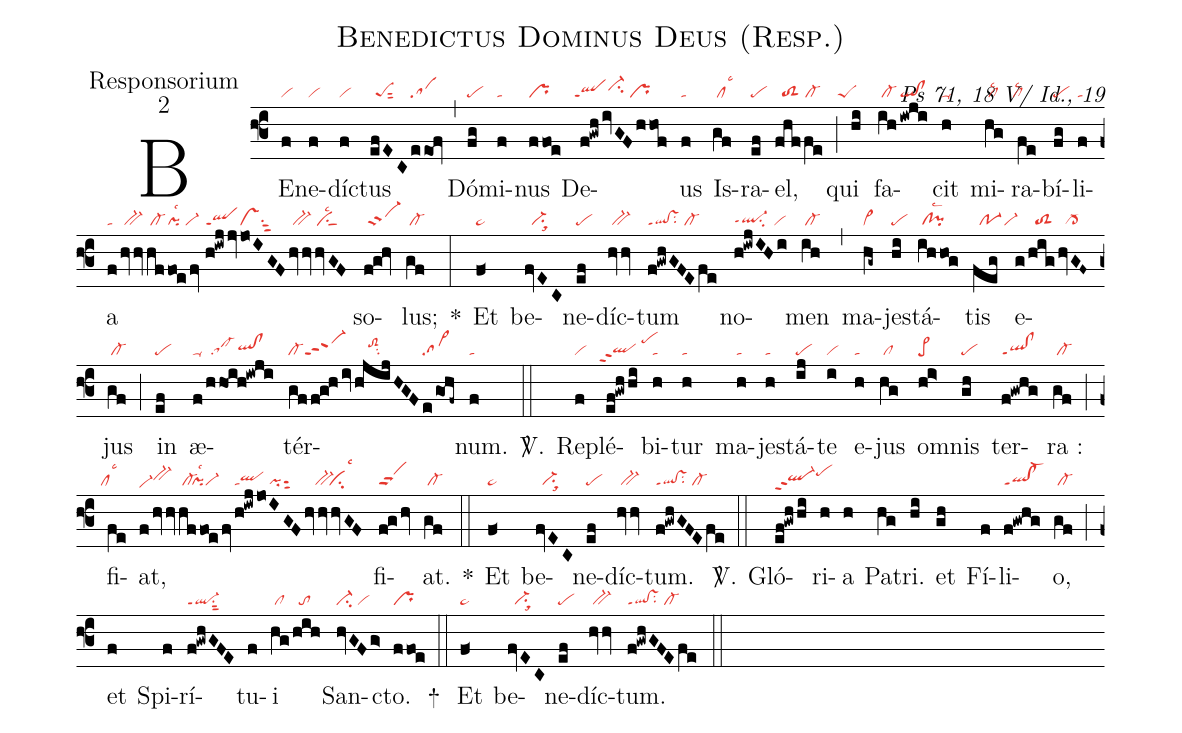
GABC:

name:Benedictus Dominus Deus (Resp.);
office-part:Responsorium;
mode:2;
commentary:Ps 71, 18 V/ Id., 19;
nabc-lines:1;
%%
(f3)
BE(f|vi)ne(f|vi)díc(f|vi)tus(efEC|/peSsut2|eeof|sa) (,)
Dó(fg|pe)mi(f|ta)nus(ffoe|pr) De(f!gwh/ivGFhhof|``qlppt1ci-hi/pr)us(f|ta)
Is(gf|/cllsc3)ra(ef|pe)el,(fhffe|//toS2/cl-) (;)
qui(hi|````peS) fa(ih|/cl-|!iwji|ql!cl)cit(h|ta-)
mi(hg|/cllsc2)ra(fe|`cllsc2)bí(fg|pe)li(f|ta)a(f|ta|/hvhv|/bv-|hf|/cl-|foe/fv|pilsc2/vi-|//h!iwj|qlppt1|jvjoIGF|////vssu1sut2|hvhvhv/GF|/bv-/ciSlsc2)
so(f!g!hv|/vi-ppt2)lus;(gf|/cl-) *(:)
Et(f<|pe~) be(fvEC|//vi-su1sux1)ne(ef|pe)díc(hvhv|/bv-)tum(f!gwhGFEfe|ql!vsppt1su2/cl-)
no(h!iwjIHi|ql-hgppt1su2/vi)men(ih|/cl-) (,)
ma(hg~|cl~)jes(hi|pe)tá(ihhog|/cl!pilsc2)tis(feg|//po-1)
e(g|```vi-|/hig|//toS2|/hvGF~|//cl->)jus(gf|/cl-) (;)
in(ef|pe) æ(f|ta-|/hho!@ih!iwji|/sa!cl-qlhh!clhh)tér(gff!g!hiv|cl-vi-ppt3|/hjijHGF|////toS2hisu2|ego!@hf~|sa>)num.(f|ta) <sp>V/</sp>.(::)
Re(f|vi)plé(ef!gwhhi|``qlhgppt2/pehk)bi(h|ta)tur(h|ta) ma(h|ta)jes(h|ta)tá(ij|pe)te(i|vi)
e(h|ta)jus(hg|/cl) om(hi>|pe>)nis(gh|pe) ter(f!gwhg|ql!clppt1)ra :(gf|/cl-) (;)
fi(fe|``cllsc3)at,(f/hvhv|vi-hebv-hh|hffoe/fv|/cl-``pilsc2vi-|/h!iwj|taqlhh|joIGF|////pisut2|hvhvhv/GF|///bv-``cilsc3)
fi(f!ghv|vippt2)at.(gf|/cl-) *(::)
Et(f<|pe~) be(fvEC|//vi-su1sux1)ne(ef|pe)díc(hvhv|/bv-)tum.(f!gwhGFEfe|ql!vsppt1su2/cl-) <sp>V/</sp>.(::)
Gló(ef!gwh/hi|ql-hhppt2pehj)ri(h)a(h) Pa(hg)tri.(hi) et(gh) Fí(f)li(f!gwhg|ql!cl-ppt1)o,(gf|/cl-) (;)
et(f) Spi(f)rí(f!gwhGFE|ql-ppt1su1sut2)tu(f)i(hg|/cl|/hih|//to) San(hvGFg>|ci-/vi)cto.(ffoe|pr) +(::)
Et(f<|pe~) be(fvEC|//vi-su1sux1)ne(ef|pe)díc(hvhv|/bv-)tum.(f!gwhGFEfe|ql!vsppt1su2/cl-) (::)
